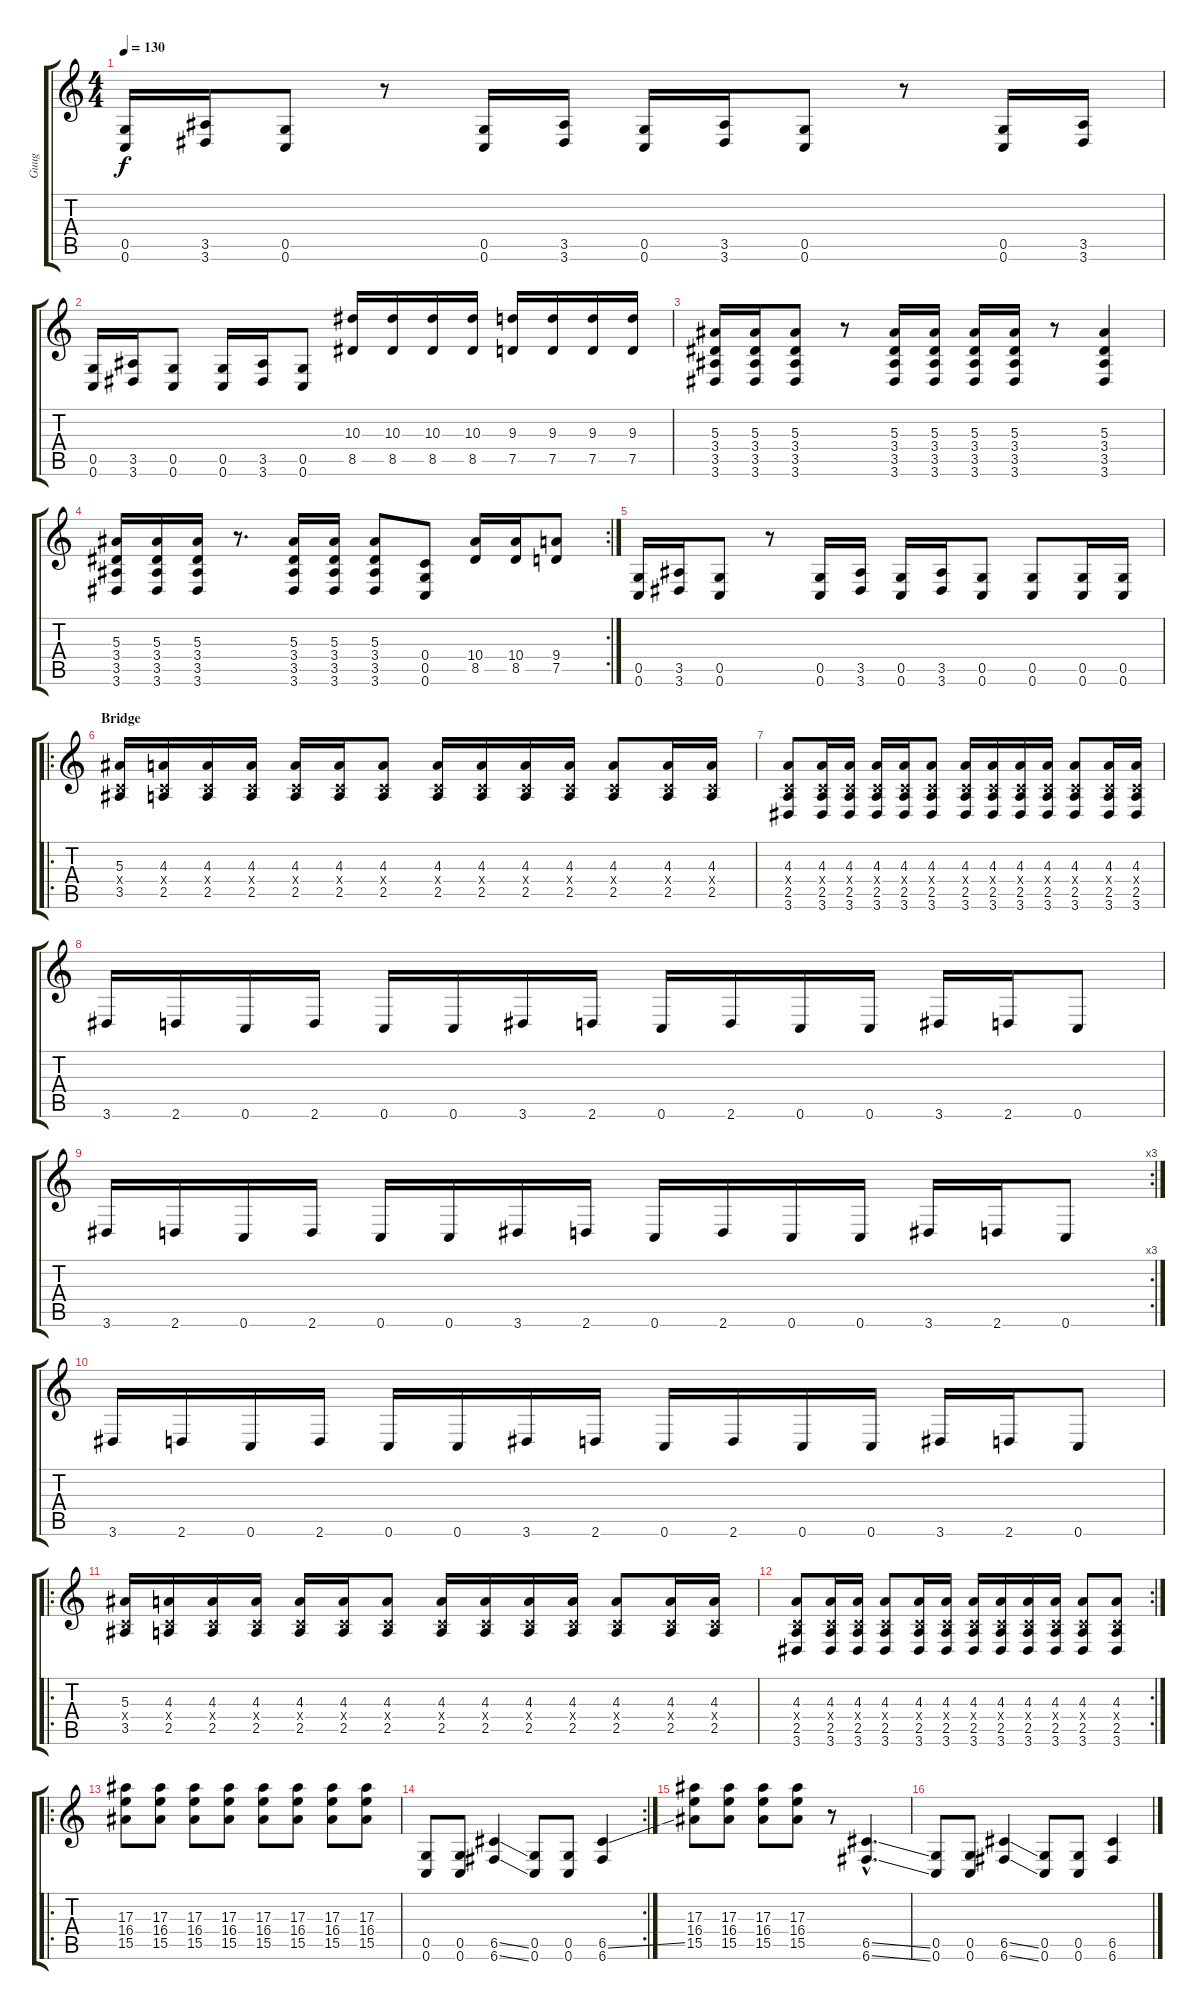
\track ("Guug" "Guug") {instrument distortionguitar}
\staff {score tabs}
\tuning (D4 A3 F3 C3 G2 C2) {hide}
\ts (4 4)
\tempo 130
\clef g2
\ks c
(0.5 0.6).16{dy f} (3.5 3.6).16 (0.5 0.6).8 r.8 (0.5 0.6).16 (3.5 3.6).16 (0.5 0.6).16 (3.5 3.6).16 (0.5 0.6).8 r.8 (0.5 0.6).16 (3.5 3.6).16 |
(0.5 0.6).16 (3.5 3.6).16 (0.5 0.6).8 (0.5 0.6).16 (3.5 3.6).16 (0.5 0.6).8 (10.3 8.5).16 (10.3 8.5).16 (10.3 8.5).16 (10.3 8.5).16 (9.3 7.5).16 (9.3 7.5).16 (9.3 7.5).16 (9.3 7.5).16 |
(5.3 3.4 3.5 3.6).16 (5.3 3.4 3.5 3.6).16 (5.3 3.4 3.5 3.6).8 r.8 (5.3 3.4 3.5 3.6).16 (5.3 3.4 3.5 3.6).16 (5.3 3.4 3.5 3.6).16 (5.3 3.4 3.5 3.6).16 r.8 (5.3 3.4 3.5 3.6).4 |
\rc 2
(5.3 3.4 3.5 3.6).16 (5.3 3.4 3.5 3.6).16 (5.3 3.4 3.5 3.6).16 r.8{d} (5.3 3.4 3.5 3.6).16 (5.3 3.4 3.5 3.6).16 (5.3 3.4 3.5 3.6).8 (0.4 0.5 0.6).8 (10.4 8.5).16 (10.4 8.5).16 (9.4 7.5).8 |
(0.5 0.6).16 (3.5 3.6).16 (0.5 0.6).8 r.8 (0.5 0.6).16 (3.5 3.6).16 (0.5 0.6).16 (3.5 3.6).16 (0.5 0.6).8 (0.5 0.6).8 (0.5 0.6).16 (0.5 0.6).16 |
\ro
\section ("" "Bridge")
(5.3 0.4{x} 3.5).16 (4.3 0.4{x} 2.5).16 (4.3 0.4{x} 2.5).16 (4.3 0.4{x} 2.5).16 (4.3 0.4{x} 2.5).16 (4.3 0.4{x} 2.5).16 (4.3 0.4{x} 2.5).8 (4.3 0.4{x} 2.5).16 (4.3 0.4{x} 2.5).16 (4.3 0.4{x} 2.5).16 (4.3 0.4{x} 2.5).16 (4.3 0.4{x} 2.5).8 (4.3 0.4{x} 2.5).16 (4.3 0.4{x} 2.5).16 |
(4.3 0.4{x} 2.5 3.6).8 (4.3 0.4{x} 2.5 3.6).16 (4.3 0.4{x} 2.5 3.6).16 (4.3 0.4{x} 2.5 3.6).16 (4.3 0.4{x} 2.5 3.6).16 (4.3 0.4{x} 2.5 3.6).8 (4.3 0.4{x} 2.5 3.6).16 (4.3 0.4{x} 2.5 3.6).16 (4.3 0.4{x} 2.5 3.6).16 (4.3 0.4{x} 2.5 3.6).16 (4.3 0.4{x} 2.5 3.6).8 (4.3 0.4{x} 2.5 3.6).16 (4.3 0.4{x} 2.5 3.6).16 |
3.6.16 2.6.16 0.6.16 2.6.16 0.6.16 0.6.16 3.6.16 2.6.16 0.6.16 2.6.16 0.6.16 0.6.16 3.6.16 2.6.16 0.6.8 |
\rc 3
3.6.16 2.6.16 0.6.16 2.6.16 0.6.16 0.6.16 3.6.16 2.6.16 0.6.16 2.6.16 0.6.16 0.6.16 3.6.16 2.6.16 0.6.8 |
3.6.16 2.6.16 0.6.16 2.6.16 0.6.16 0.6.16 3.6.16 2.6.16 0.6.16 2.6.16 0.6.16 0.6.16 3.6.16 2.6.16 0.6.8 |
\ro
(5.3 0.4{x} 3.5).16 (4.3 0.4{x} 2.5).16 (4.3 0.4{x} 2.5).16 (4.3 0.4{x} 2.5).16 (4.3 0.4{x} 2.5).16 (4.3 0.4{x} 2.5).16 (4.3 0.4{x} 2.5).8 (4.3 0.4{x} 2.5).16 (4.3 0.4{x} 2.5).16 (4.3 0.4{x} 2.5).16 (4.3 0.4{x} 2.5).16 (4.3 0.4{x} 2.5).8 (4.3 0.4{x} 2.5).16 (4.3 0.4{x} 2.5).16 |
\rc 2
(4.3 0.4{x} 2.5 3.6).8 (4.3 0.4{x} 2.5 3.6).16 (4.3 0.4{x} 2.5 3.6).16 (4.3 0.4{x} 2.5 3.6).8 (4.3 0.4{x} 2.5 3.6).16 (4.3 0.4{x} 2.5 3.6).16 (4.3 0.4{x} 2.5 3.6).16 (4.3 0.4{x} 2.5 3.6).16 (4.3 0.4{x} 2.5 3.6).16 (4.3 0.4{x} 2.5 3.6).16 (4.3 0.4{x} 2.5 3.6).8 (4.3 0.4{x} 2.5 3.6).8 |
\ro
(17.3 16.4 15.5).8 (17.3 16.4 15.5).8 (17.3 16.4 15.5).8 (17.3 16.4 15.5).8 (17.3 16.4 15.5).8 (17.3 16.4 15.5).8 (17.3 16.4 15.5).8 (17.3 16.4 15.5).8 |
\rc 2
(0.5 0.6).8 (0.5 0.6).8 (6.5{ss} 6.6{ss}).4 (0.5 0.6).8 (0.5 0.6).8 (6.5{ss} 6.6).4 |
(17.3 16.4 15.5).8 (17.3 16.4 15.5).8 (17.3 16.4 15.5).8 (17.3 16.4 15.5).8 r.8 (6.5{ss hac} 6.6{ss hac}).4{d} |
(0.5 0.6).8 (0.5 0.6).8 (6.5{ss} 6.6{ss}).4 (0.5 0.6).8 (0.5 0.6).8 (6.5{ss} 6.6).4
